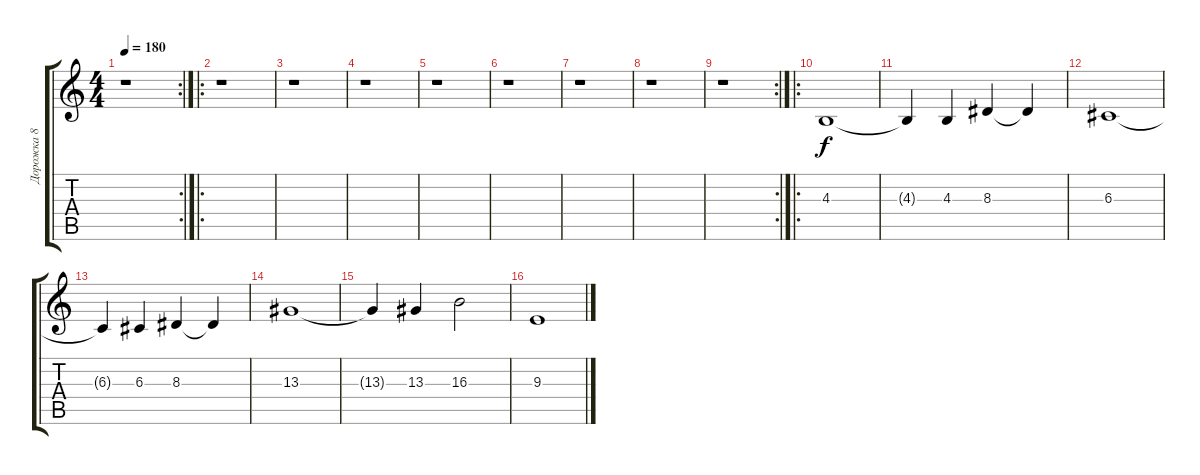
\track ("Дорожка 8" "Дорожка 8") {instrument pad8sweep}
\staff {score tabs}
\tuning (E4 B3 G3 D3 A2 E2) {hide}
\rc 2
\ts (4 4)
\tempo 180
\clef g2
\ks c
r.1{dy f} |
\ro
r.1 |
r.1 |
r.1 |
r.1 |
r.1 |
r.1 |
r.1 |
\rc 2
r.1 |
\ro
4.3.1 |
4.3{t}.4 4.3.4 8.3.4 8.3{t}.4 |
6.3.1 |
6.3{t}.4 6.3.4 8.3.4 8.3{t}.4 |
13.3.1 |
13.3{t}.4 13.3.4 16.3.2 |
9.3.1
